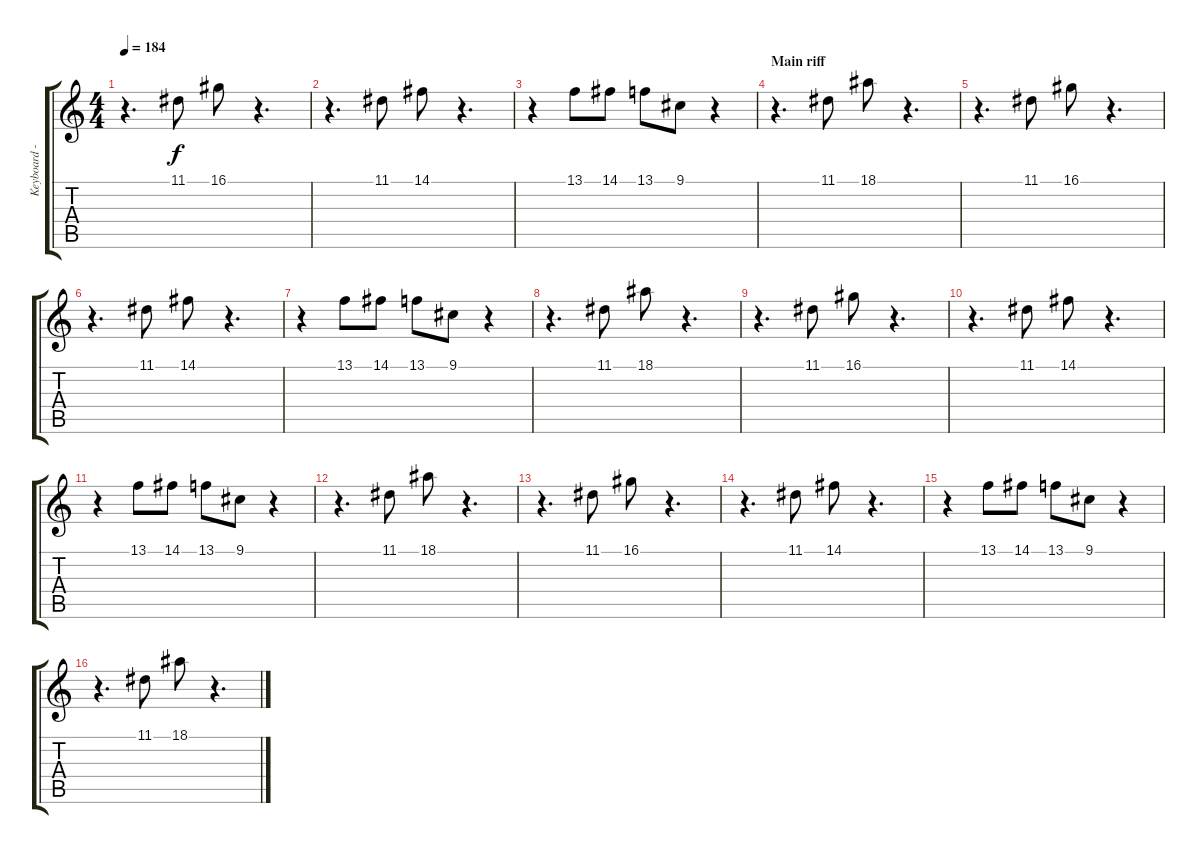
\track ("Keyboard - right hand" "Keyboard -") {instrument brightacousticpiano}
\staff {score tabs}
\tuning (E4 B3 G3 D3 A2 E2) {hide}
\ts (4 4)
\tempo 184
\clef g2
\ks c
r.4{d dy f} 11.1.8 16.1.8 r.4{d} |
r.4{d} 11.1.8 14.1.8 r.4{d} |
r.4 13.1.8 14.1.8 13.1.8 9.1.8 r.4 |
\section ("" "Main riff")
r.4{d} 11.1.8 18.1.8 r.4{d} |
r.4{d} 11.1.8 16.1.8 r.4{d} |
r.4{d} 11.1.8 14.1.8 r.4{d} |
r.4 13.1.8 14.1.8 13.1.8 9.1.8 r.4 |
r.4{d} 11.1.8 18.1.8 r.4{d} |
r.4{d} 11.1.8 16.1.8 r.4{d} |
r.4{d} 11.1.8 14.1.8 r.4{d} |
r.4 13.1.8 14.1.8 13.1.8 9.1.8 r.4 |
r.4{d} 11.1.8 18.1.8 r.4{d} |
r.4{d} 11.1.8 16.1.8 r.4{d} |
r.4{d} 11.1.8 14.1.8 r.4{d} |
r.4 13.1.8 14.1.8 13.1.8 9.1.8 r.4 |
r.4{d} 11.1.8 18.1.8 r.4{d}
